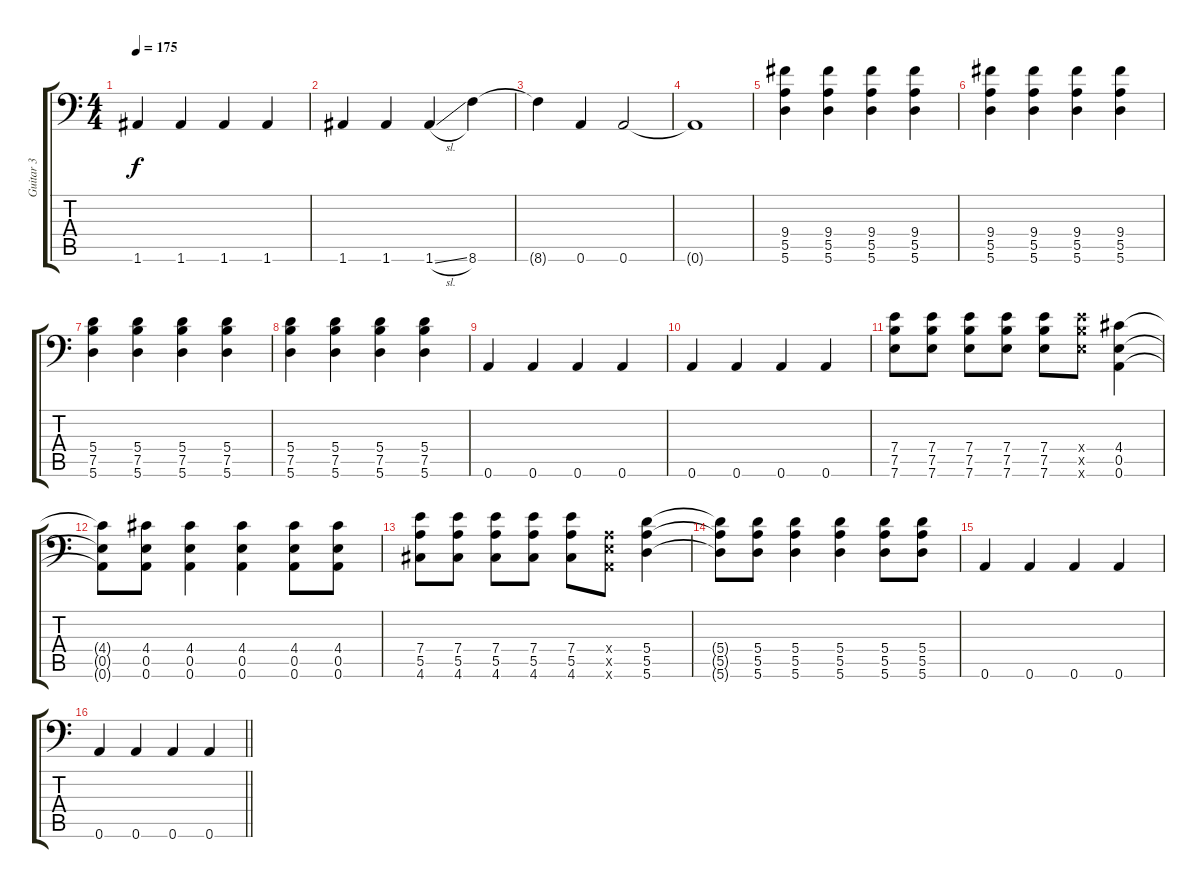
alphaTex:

\track ("Guitar 3" "Guitar 3") {instrument distortionguitar}
\staff {score tabs}
\tuning (B3 Gb3 D3 A2 E2 A1) {hide}
\ts (4 4)
\tempo 175
\clef f4
\ks c
1.6.4{dy f} 1.6.4 1.6.4 1.6.4 |
1.6.4 1.6.4 1.6{sl}.4 8.6.4 |
8.6{t}.4 0.6.4 0.6.2 |
0.6{t}.1 |
(9.4 5.5 5.6).4 (9.4 5.5 5.6).4 (9.4 5.5 5.6).4 (9.4 5.5 5.6).4 |
(9.4 5.5 5.6).4 (9.4 5.5 5.6).4 (9.4 5.5 5.6).4 (9.4 5.5 5.6).4 |
(5.4 7.5 5.6).4 (5.4 7.5 5.6).4 (5.4 7.5 5.6).4 (5.4 7.5 5.6).4 |
(5.4 7.5 5.6).4 (5.4 7.5 5.6).4 (5.4 7.5 5.6).4 (5.4 7.5 5.6).4 |
0.6.4 0.6.4 0.6.4 0.6.4 |
0.6.4 0.6.4 0.6.4 0.6.4 |
(7.4 7.5 7.6).8 (7.4 7.5 7.6).8 (7.4 7.5 7.6).8 (7.4 7.5 7.6).8 (7.4 7.5 7.6).8 (7.4{x} 7.5{x} 7.6{x}).8 (4.4 0.5 0.6).4 |
(4.4{t} 0.5{t} 0.6{t}).8 (4.4 0.5 0.6).8 (4.4 0.5 0.6).4 (4.4 0.5 0.6).4 (4.4 0.5 0.6).8 (4.4 0.5 0.6).8 |
(7.4 5.5 4.6).8 (7.4 5.5 4.6).8 (7.4 5.5 4.6).8 (7.4 5.5 4.6).8 (7.4 5.5 4.6).8 (0.4{x} 0.5{x} 0.6{x}).8 (5.4 5.5 5.6).4 |
(5.4{t} 5.5{t} 5.6{t}).8 (5.4 5.5 5.6).8 (5.4 5.5 5.6).4 (5.4 5.5 5.6).4 (5.4 5.5 5.6).8 (5.4 5.5 5.6).8 |
0.6.4 0.6.4 0.6.4 0.6.4 |
\barLineRight lightlight
0.6.4 0.6.4 0.6.4 0.6.4
